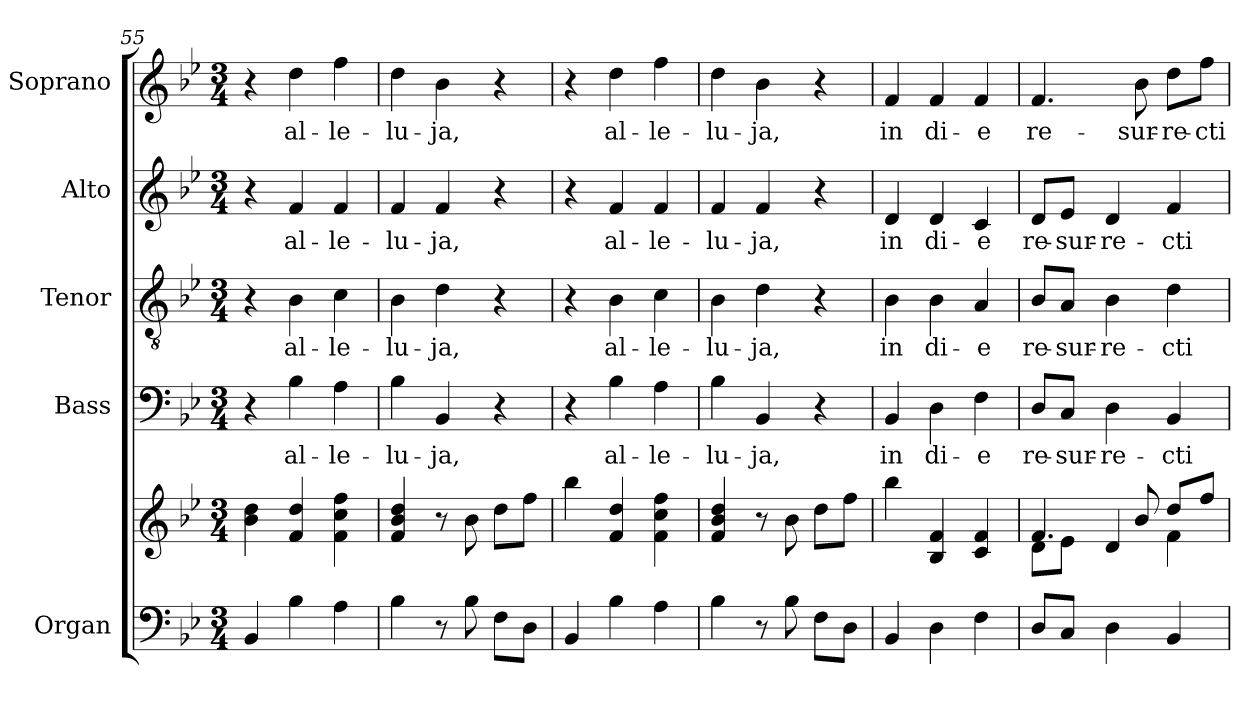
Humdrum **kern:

**kern	**kern	**kern	**text	**kern	**text	**kern	**text	**kern	**text
*part5	*part5	*part4	*part4	*part3	*part3	*part2	*part2	*part1	*part1
*staff6	*staff5	*staff4	*staff4	*staff3	*staff3	*staff2	*staff2	*staff1	*staff1
*I"Organ	*	*I"Bass	*	*I"Tenor	*	*I"Alto	*	*I"Soprano	*
*I'Org.	*	*I'B.	*	*I'T.	*	*I'A.	*	*I'S.	*
*clefF4	*clefG2	*clefF4	*	*clefGv2	*	*clefG2	*	*clefG2	*
*	*	*	*	*ITrd7c12	*	*	*	*	*
*k[b-e-]	*k[b-e-]	*k[b-e-]	*	*k[b-e-]	*	*k[b-e-]	*	*k[b-e-]	*
*B-:	*B-:	*B-:	*	*B-:	*	*B-:	*	*B-:	*
*M3/4	*M3/4	*M3/4	*	*M3/4	*	*M3/4	*	*M3/4	*
=55	=55	=55	=55	=55	=55	=55	=55	=55	=55
4BB-i/	4b-i\ 4ddi	4r	.	4r	.	4r	.	4r	.
!	!	!	!LO:LY:b:color=#000000	!	!	!	!	!	!
!	!	!	!	!	!LO:LY:b:color=#000000	!	!	!	!
!	!	!	!	!	!	!	!LO:LY:b:color=#000000	!	!
!	!	!	!	!	!	!	!	!	!LO:LY:b:color=#000000
4B-i\	4fi/ 4ddi	4B-i\	al-	4BB-i\	al-	4fi/	al-	4ddi\	al-
!	!	!	!LO:LY:b:color=#000000	!	!	!	!	!	!
!	!	!	!	!	!LO:LY:b:color=#000000	!	!	!	!
!	!	!	!	!	!	!	!LO:LY:b:color=#000000	!	!
!	!	!	!	!	!	!	!	!	!LO:LY:b:color=#000000
4Ai\	4fi\ 4cci 4ffi	4Ai\	-le-	4Ci\	-le-	4fi/	-le-	4ffi\	-le-
=56	=56	=56	=56	=56	=56	=56	=56	=56	=56
!	!	!	!LO:LY:b:color=#000000	!	!	!	!	!	!
!	!	!	!	!	!LO:LY:b:color=#000000	!	!	!	!
!	!	!	!	!	!	!	!LO:LY:b:color=#000000	!	!
!	!	!	!	!	!	!	!	!	!LO:LY:b:color=#000000
4B-i\	4fi/ 4b-i 4ddi	4B-i\	-lu-	4BB-i\	-lu-	4fi/	-lu-	4ddi\	-lu-
!	!	!	!LO:LY:b:color=#000000	!	!	!	!	!	!
!	!	!	!	!	!LO:LY:b:color=#000000	!	!	!	!
!	!	!	!	!	!	!	!LO:LY:b:color=#000000	!	!
!	!	!	!	!	!	!	!	!	!LO:LY:b:color=#000000
8r	8r	4BB-i/	-ja,	4Di\	-ja,	4fi/	-ja,	4b-i\	-ja,
8B-i\	8b-i\	.	.	.	.	.	.	.	.
8Fi\L	8ddi\L	4r	.	4r	.	4r	.	4r	.
8Di\J	8ffi\J	.	.	.	.	.	.	.	.
=57	=57	=57	=57	=57	=57	=57	=57	=57	=57
4BB-i/	4bb-i\	4r	.	4r	.	4r	.	4r	.
!	!	!	!LO:LY:b:color=#000000	!	!	!	!	!	!
!	!	!	!	!	!LO:LY:b:color=#000000	!	!	!	!
!	!	!	!	!	!	!	!LO:LY:b:color=#000000	!	!
!	!	!	!	!	!	!	!	!	!LO:LY:b:color=#000000
4B-i\	4fi/ 4ddi	4B-i\	al-	4BB-i\	al-	4fi/	al-	4ddi\	al-
!	!	!	!LO:LY:b:color=#000000	!	!	!	!	!	!
!	!	!	!	!	!LO:LY:b:color=#000000	!	!	!	!
!	!	!	!	!	!	!	!LO:LY:b:color=#000000	!	!
!	!	!	!	!	!	!	!	!	!LO:LY:b:color=#000000
4Ai\	4fi\ 4cci 4ffi	4Ai\	-le-	4Ci\	-le-	4fi/	-le-	4ffi\	-le-
=58	=58	=58	=58	=58	=58	=58	=58	=58	=58
!	!	!	!LO:LY:b:color=#000000	!	!	!	!	!	!
!	!	!	!	!	!LO:LY:b:color=#000000	!	!	!	!
!	!	!	!	!	!	!	!LO:LY:b:color=#000000	!	!
!	!	!	!	!	!	!	!	!	!LO:LY:b:color=#000000
4B-i\	4fi/ 4b-i 4ddi	4B-i\	-lu-	4BB-i\	-lu-	4fi/	-lu-	4ddi\	-lu-
!	!	!	!LO:LY:b:color=#000000	!	!	!	!	!	!
!	!	!	!	!	!LO:LY:b:color=#000000	!	!	!	!
!	!	!	!	!	!	!	!LO:LY:b:color=#000000	!	!
!	!	!	!	!	!	!	!	!	!LO:LY:b:color=#000000
8r	8r	4BB-i/	-ja,	4Di\	-ja,	4fi/	-ja,	4b-i\	-ja,
8B-i\	8b-i\	.	.	.	.	.	.	.	.
8Fi\L	8ddi\L	4r	.	4r	.	4r	.	4r	.
8Di\J	8ffi\J	.	.	.	.	.	.	.	.
=59	=59	=59	=59	=59	=59	=59	=59	=59	=59
!	!	!	!LO:LY:b:color=#000000	!	!	!	!	!	!
!	!	!	!	!	!LO:LY:b:color=#000000	!	!	!	!
!	!	!	!	!	!	!	!LO:LY:b:color=#000000	!	!
!	!	!	!	!	!	!	!	!	!LO:LY:b:color=#000000
4BB-i/	4bb-i\	4BB-i/	in	4BB-i\	in	4di/	in	4fi/	in
!	!	!	!LO:LY:b:color=#000000	!	!	!	!	!	!
!	!	!	!	!	!LO:LY:b:color=#000000	!	!	!	!
!	!	!	!	!	!	!	!LO:LY:b:color=#000000	!	!
!	!	!	!	!	!	!	!	!	!LO:LY:b:color=#000000
4Di\	4B-i/ 4fi	4Di\	di-	4BB-i\	di-	4di/	di-	4fi/	di-
!	!	!	!LO:LY:b:color=#000000	!	!	!	!	!	!
!	!	!	!	!	!LO:LY:b:color=#000000	!	!	!	!
!	!	!	!	!	!	!	!LO:LY:b:color=#000000	!	!
!	!	!	!	!	!	!	!	!	!LO:LY:b:color=#000000
4Fi\	4ci/ 4fi	4Fi\	-e	4AAi/	-e	4ci/	-e	4fi/	-e
=60	=60	=60	=60	=60	=60	=60	=60	=60	=60
*	*^	*	*	*	*	*	*	*	*
!	!	!	!	!LO:LY:b:color=#000000	!	!	!	!	!	!
!	!	!	!	!	!	!LO:LY:b:color=#000000	!	!	!	!
!	!	!	!	!	!	!	!	!LO:LY:b:color=#000000	!	!
!	!	!	!	!	!	!	!	!	!	!LO:LY:b:color=#000000
8Di/L	4.fi/	8di\L	8Di/L	re-	8BB-i/L	re-	8di/L	re-	4.fi/	re-
!	!	!	!	!LO:LY:b:color=#000000	!	!	!	!	!	!
!	!	!	!	!	!	!LO:LY:b:color=#000000	!	!	!	!
!	!	!	!	!	!	!	!	!LO:LY:b:color=#000000	!	!
8Ci/J	.	8e-i\J	8Ci/J	-sur-	8AAi/J	-sur-	8e-i/J	-sur-	.	.
!	!	!	!	!LO:LY:b:color=#000000	!	!	!	!	!	!
!	!	!	!	!	!	!LO:LY:b:color=#000000	!	!	!	!
!	!	!	!	!	!	!	!	!LO:LY:b:color=#000000	!	!
4Di\	.	4di/	4Di\	-re-	4BB-i\	-re-	4di/	-re-	.	.
!	!	!	!	!	!	!	!	!	!	!LO:LY:b:color=#000000
.	8b-i/	.	.	.	.	.	.	.	8b-i\	-sur-
!	!	!	!	!LO:LY:b:color=#000000	!	!	!	!	!	!
!	!	!	!	!	!	!LO:LY:b:color=#000000	!	!	!	!
!	!	!	!	!	!	!	!	!LO:LY:b:color=#000000	!	!
!	!	!	!	!	!	!	!	!	!	!LO:LY:b:color=#000000
4BB-i/	8ddi/L	4fi\	4BB-i/	-cti-	4Di\	-cti-	4fi/	-cti-	8ddi\L	-re-
!	!	!	!	!	!	!	!	!	!	!LO:LY:b:color=#000000
.	8ffi/J	.	.	.	.	.	.	.	8ffi\J	-cti-
*	*v	*v	*	*	*	*	*	*	*	*
=	=	=	=	=	=	=	=	=	=
*-	*-	*-	*-	*-	*-	*-	*-	*-	*-
